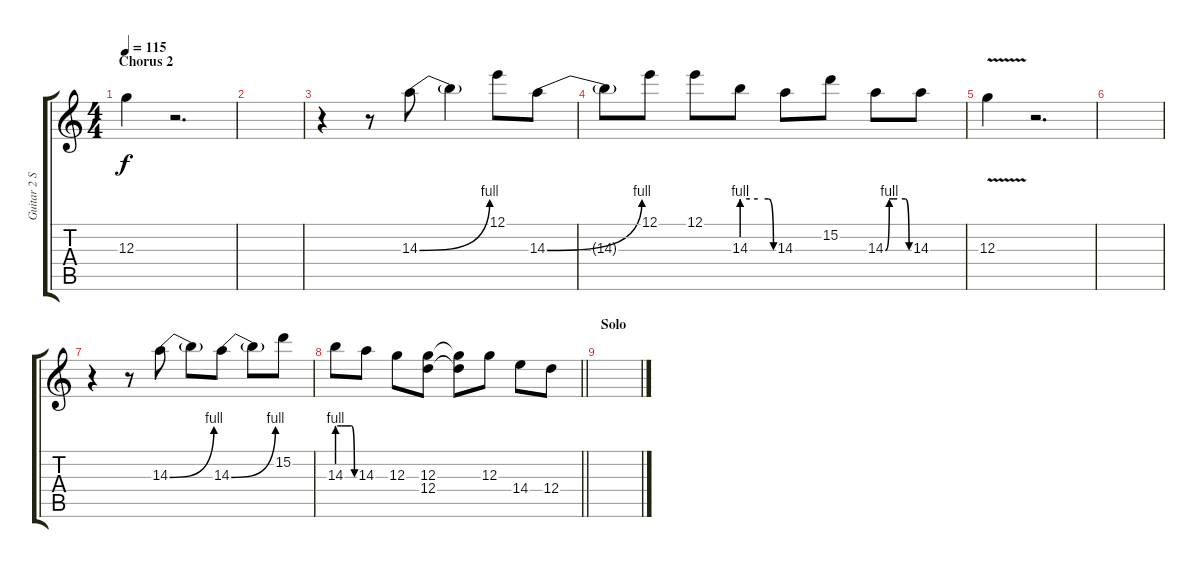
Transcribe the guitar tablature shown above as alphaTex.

\track ("Guitar 2 Std Tune" "Guitar 2 S") {instrument overdrivenguitar}
\staff {score tabs}
\tuning (E4 B3 G3 D3 A2 E2) {hide}
\ts (4 4)
\section ("" "Chorus 2")
\tempo 115
\clef g2
\ks c
12.3.4{dy f} r.2{d} |
|
r.4 r.8 14.3{be (bend 0 0 60 4)}.8 14.3{t}.4 12.1.8 14.3{be (bend 0 0 60 4)}.8 |
14.3{t}.8 12.1.8 12.1.8 14.3{be (custom 0 4 15 4 30 4 50 4 60 0)}.8 14.3.8 15.2.8 14.3{be (custom 0 0 10 4 20 4 30 4 51 4 60 0)}.8 14.3.8 |
12.3{v}.4 r.2{d} |
|
r.4 r.8 14.3{be (bend 0 0 60 4)}.8 14.3{t}.8 14.3{be (bend 0 0 60 4)}.8 14.3{t}.8 15.2.8 |
\barLineRight lightlight
14.3{be (custom 0 4 15 4 30 4 50 4 60 0)}.8 14.3.8 12.3.8 (12.3 12.4).8 (12.3{t} 12.4{t}).8 12.3.8 14.4.8 12.4.8 |
\section ("" "Solo")
